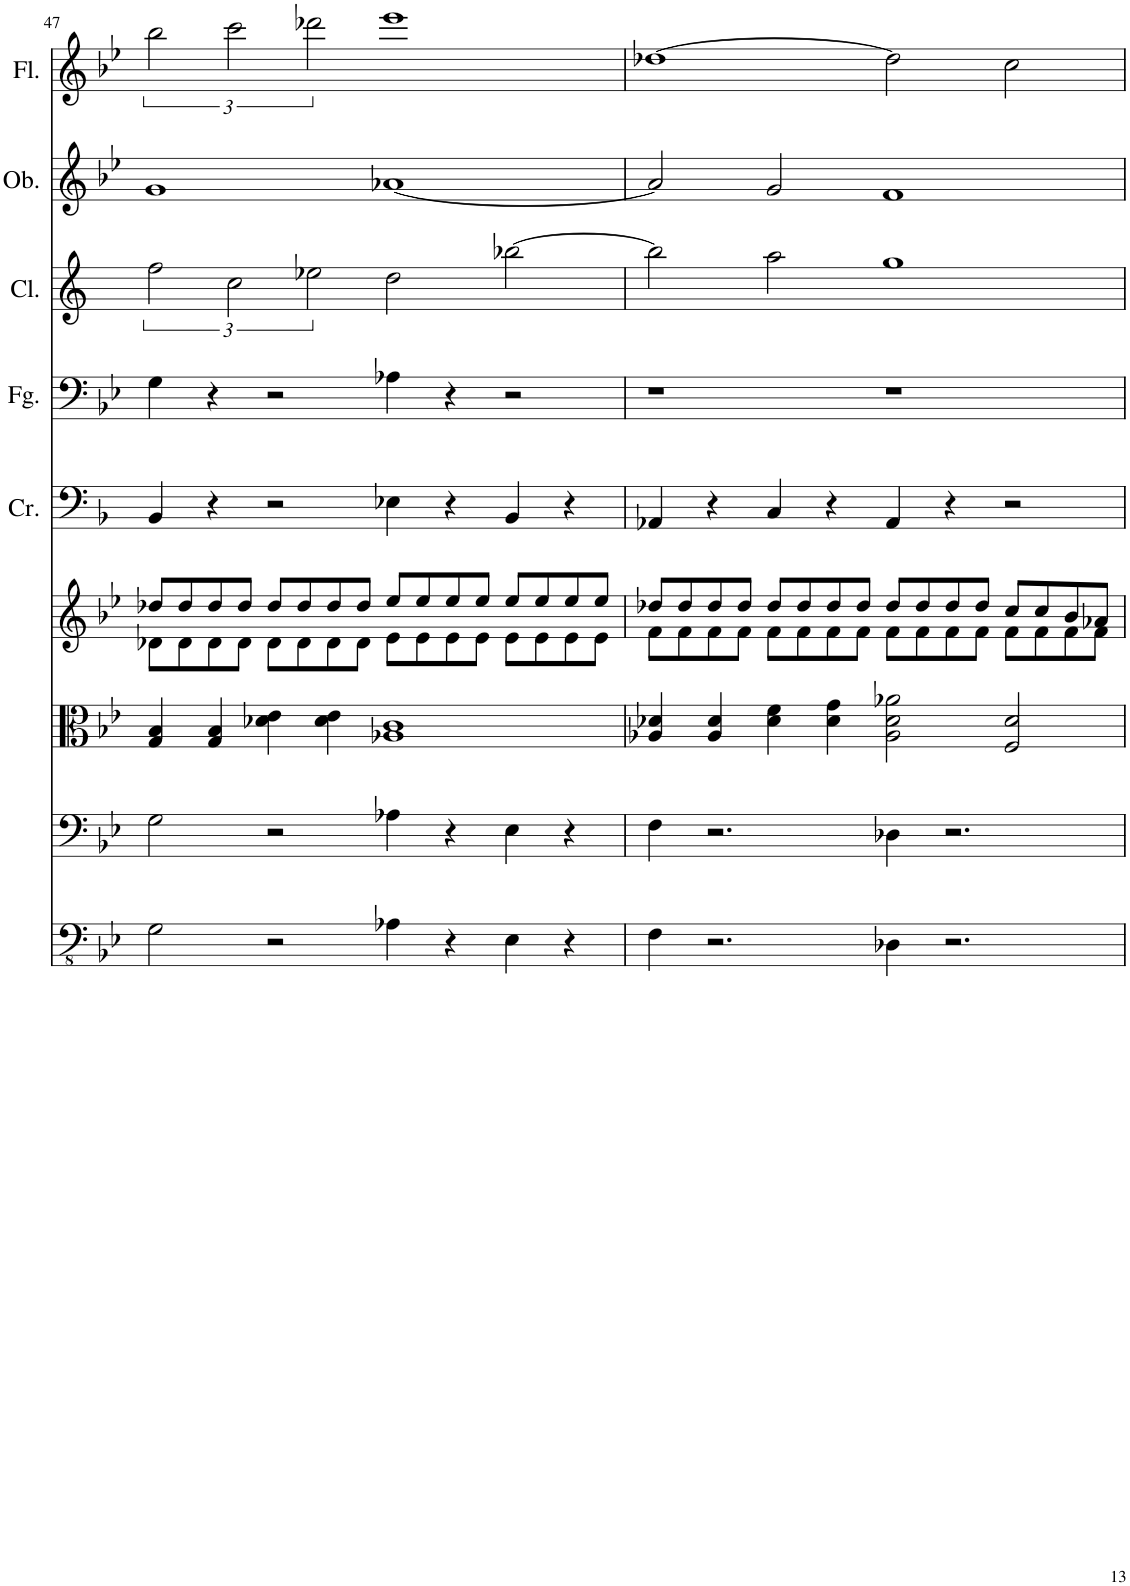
**kern	**kern	**kern	**kern	**kern	**kern	**kern	**kern	**kern
*part9	*part8	*part7	*part6	*part5	*part4	*part3	*part2	*part1
*staff9	*staff8	*staff7	*staff6	*staff5	*staff4	*staff3	*staff2	*staff1
*I"Basso	*I"Violoncello	*I"Viola	*I"Violino	*I"Corno in Fa	*I"Fagotto	*I"Clarinetto Soprano in Sib	*I"Oboe	*I"Flauto in Do
*	*	*	*	*I'Cr.	*I'Fg.	*I'Cl.	*I'Ob.	*I'Fl.
!!LO:PB:g=z
*clefFv4	*clefF4	*clefC3	*clefG2	*clefF4	*clefF4	*clefG2	*clefG2	*clefG2
*	*	*	*	*Trd4c7	*	*Trd1c2	*	*
*k[b-e-]	*k[b-e-]	*k[b-e-]	*k[b-e-]	*k[b-]	*k[b-e-]	*k[]	*k[b-e-]	*k[b-e-]
*M4/2	*M4/2	*M4/2	*M4/2	*M4/2	*M4/2	*M4/2	*M4/2	*M4/2
=47	=47	=47	=47	=47	=47	=47	=47	=47
*	*	*	*^	*	*	*	*	*
2GG\	2G\	4G/ 4B-/	8dd-X/L	8d-X\L	4BB-/	4G\	3ff\	1g	3bb-\
.	.	.	8dd-/	8d-\	.	.	.	.	.
.	.	4G/ 4B-/	8dd-/	8d-\	4r	4r	.	.	.
.	.	.	.	.	.	.	3cc\	.	3ccc\
.	.	.	8dd-/J	8d-\J	.	.	.	.	.
2r	2r	4d-X\ 4e-\	8dd-/L	8d-\L	2r	2r	.	.	.
.	.	.	8dd-/	8d-\	.	.	.	.	.
.	.	.	.	.	.	.	3ee-X\	.	3ddd-X\
.	.	4d-\ 4e-\	8dd-/	8d-\	.	.	.	.	.
.	.	.	8dd-/J	8d-\J	.	.	.	.	.
4AA-X\	4A-X\	1A-X 1c	8ee-/L	8e-\L	4E-X\	4A-X\	2dd\	[1a-X	1eee-
.	.	.	8ee-/	8e-\	.	.	.	.	.
4r	4r	.	8ee-/	8e-\	4r	4r	.	.	.
.	.	.	8ee-/J	8e-\J	.	.	.	.	.
4EE-\	4E-\	.	8ee-/L	8e-\L	4BB-/	2r	[2bb-X\	.	.
.	.	.	8ee-/	8e-\	.	.	.	.	.
4r	4r	.	8ee-/	8e-\	4r	.	.	.	.
.	.	.	8ee-/J	8e-\J	.	.	.	.	.
=48	=48	=48	=48	=48	=48	=48	=48	=48	=48
4FF\	4F\	4A-X/ 4d-X/	8dd-X/L	8f\L	4AA-X/	1r	2bb-\]	2a-/]	[1dd-X
.	.	.	8dd-/	8f\	.	.	.	.	.
2.r	2.r	4A-/ 4d-/	8dd-/	8f\	4r	.	.	.	.
.	.	.	8dd-/J	8f\J	.	.	.	.	.
.	.	4d-\ 4f\	8dd-/L	8f\L	4C/	.	2aa\	2g/	.
.	.	.	8dd-/	8f\	.	.	.	.	.
.	.	4d-\ 4g\	8dd-/	8f\	4r	.	.	.	.
.	.	.	8dd-/J	8f\J	.	.	.	.	.
4DD-X\	4D-X\	2A-\ 2d-\ 2a-X\	8dd-/L	8f\L	4AA-/	1r	1gg	1f	2dd-\]
.	.	.	8dd-/	8f\	.	.	.	.	.
2.r	2.r	.	8dd-/	8f\	4r	.	.	.	.
.	.	.	8dd-/J	8f\J	.	.	.	.	.
.	.	2F/ 2d-/	8cc/L	8f\L	2r	.	.	.	2cc\
.	.	.	8cc/	8f\	.	.	.	.	.
.	.	.	8b-/	8f\	.	.	.	.	.
.	.	.	8a-X/J	8f\J	.	.	.	.	.
*	*	*	*v	*v	*	*	*	*	*
=	=	=	=	=	=	=	=	=
*-	*-	*-	*-	*-	*-	*-	*-	*-
